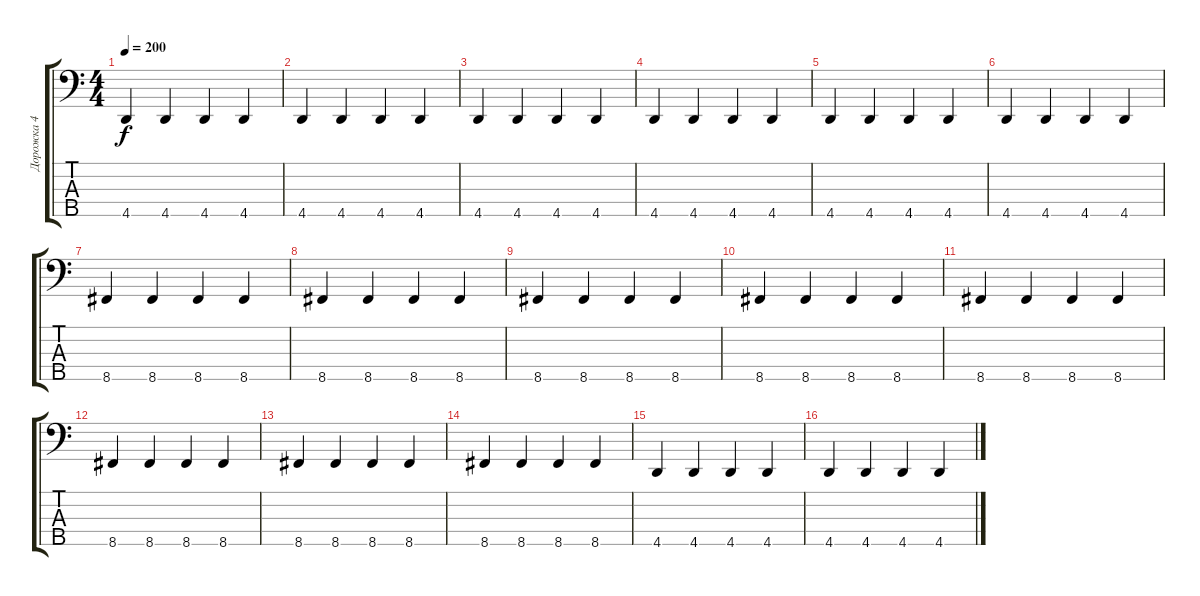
\track ("Дорожка 4" "Дорожка 4") {instrument electricbasspick}
\staff {score tabs}
\tuning (G2 Eb2 Bb1 F1 Bb0) {hide}
\ts (4 4)
\tempo 200
\clef f4
\ks c
4.5.4{dy f} 4.5.4 4.5.4 4.5.4 |
4.5.4 4.5.4 4.5.4 4.5.4 |
4.5.4 4.5.4 4.5.4 4.5.4 |
4.5.4 4.5.4 4.5.4 4.5.4 |
4.5.4 4.5.4 4.5.4 4.5.4 |
4.5.4 4.5.4 4.5.4 4.5.4 |
8.5.4 8.5.4 8.5.4 8.5.4 |
8.5.4 8.5.4 8.5.4 8.5.4 |
8.5.4 8.5.4 8.5.4 8.5.4 |
8.5.4 8.5.4 8.5.4 8.5.4 |
8.5.4 8.5.4 8.5.4 8.5.4 |
8.5.4 8.5.4 8.5.4 8.5.4 |
8.5.4 8.5.4 8.5.4 8.5.4 |
8.5.4 8.5.4 8.5.4 8.5.4 |
4.5.4 4.5.4 4.5.4 4.5.4 |
4.5.4 4.5.4 4.5.4 4.5.4
